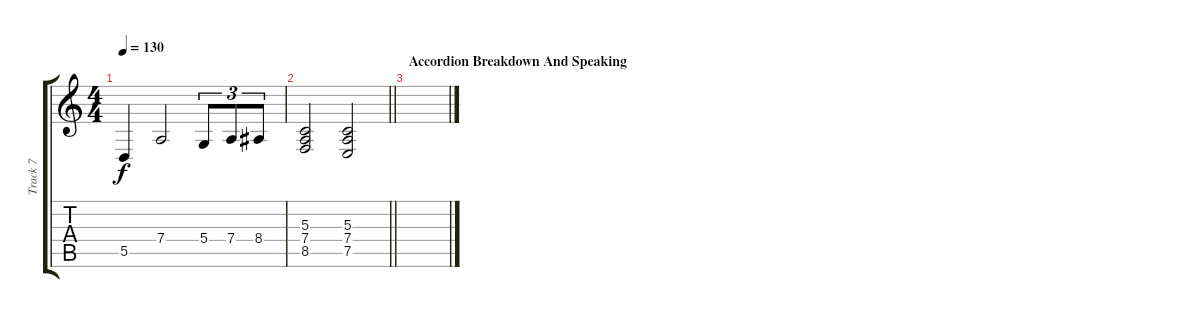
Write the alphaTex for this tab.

\track ("Track 7" "Track 7") {instrument stringensemble1}
\staff {score tabs}
\tuning (E4 B3 G3 D3 A2 D2) {hide}
\ts (4 4)
\tempo 130
\clef g2
\ks c
5.5.4{dy f} 7.4.2 5.4.8{tu (3 2)} 7.4.8{tu (3 2)} 8.4.8{tu (3 2)} |
\barLineRight lightlight
(5.3 7.4 8.5).2 (5.3 7.4 7.5).2 |
\section ("" "Accordion Breakdown And Speaking")
